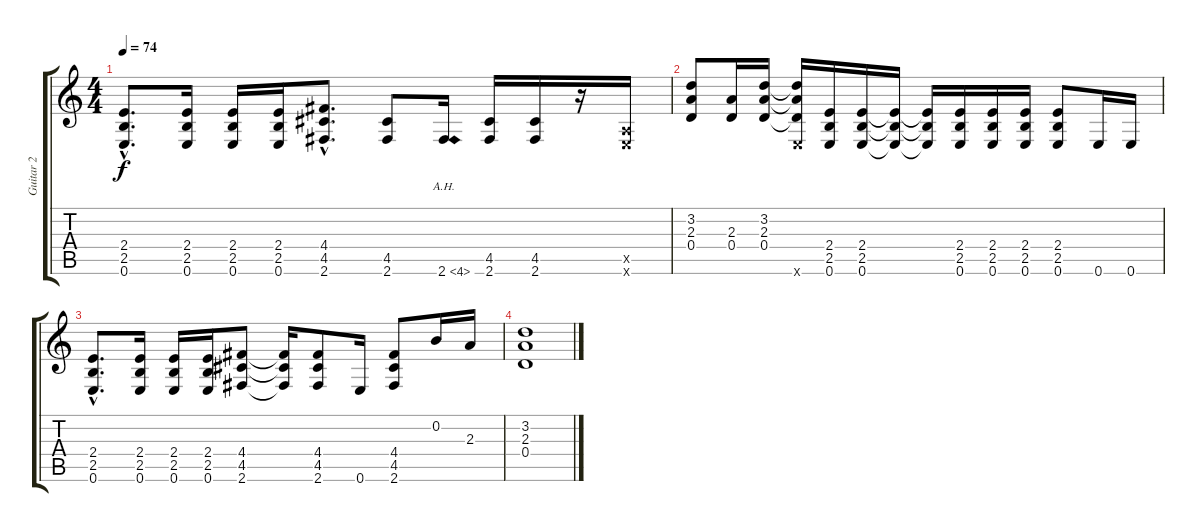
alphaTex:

\track ("Guitar 2" "Guitar 2") {instrument acousticguitarsteel}
\staff {score tabs}
\tuning (E4 B3 G3 D3 A2 E2) {hide}
\ts (4 4)
\tempo 74
\clef g2
\ks c
(2.4{hac} 2.5{hac} 0.6{hac}).8{d dy f} (2.4 2.5 0.6).16 (2.4 2.5 0.6).16 (2.4 2.5 0.6).16 (4.4{hac} 4.5{hac} 2.6{hac}).8{d} (4.5 2.6).8 2.6{ah 2}.16 (4.5 2.6).16 (4.5 2.6).16 r.16 (0.5{x} 0.6{x}).16 |
(3.2 2.3 0.4).8 (2.3 0.4).16 (3.2 2.3 0.4).16 (3.2{t} 2.3{t} 0.4{t} 0.6{x}).16 (2.4 2.5 0.6).16 (2.4 2.5 0.6).16 (2.4{t} 2.5{t} 0.6{t}).16 (2.4{t} 2.5{t} 0.6{t}).16 (2.4 2.5 0.6).16 (2.4 2.5 0.6).16 (2.4 2.5 0.6).16 (2.4 2.5 0.6).8 0.6.16 0.6.16 |
(2.4{hac} 2.5{hac} 0.6{hac}).8{d} (2.4 2.5 0.6).16 (2.4 2.5 0.6).16 (2.4 2.5 0.6).16 (4.4 4.5 2.6).8 (4.4{t} 4.5{t} 2.6{t}).16 (4.4 4.5 2.6).8 0.6.16 (4.4 4.5 2.6).8 0.2.16 2.3.16 |
(3.2 2.3 0.4).1
